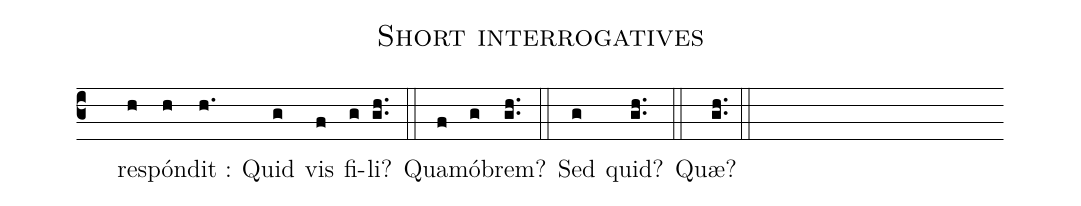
name: Short interrogatives;
%%
(c3) () () r{e}(h)spón(h)dit :(h.) Quid(g) vis(f) fi(g)li?(gh..) (::)
Qua(f)mó(g)brem?(gh..) (::)
Sed(g) quid?(gh..) (::)
Quæ?(gh..) (::)
